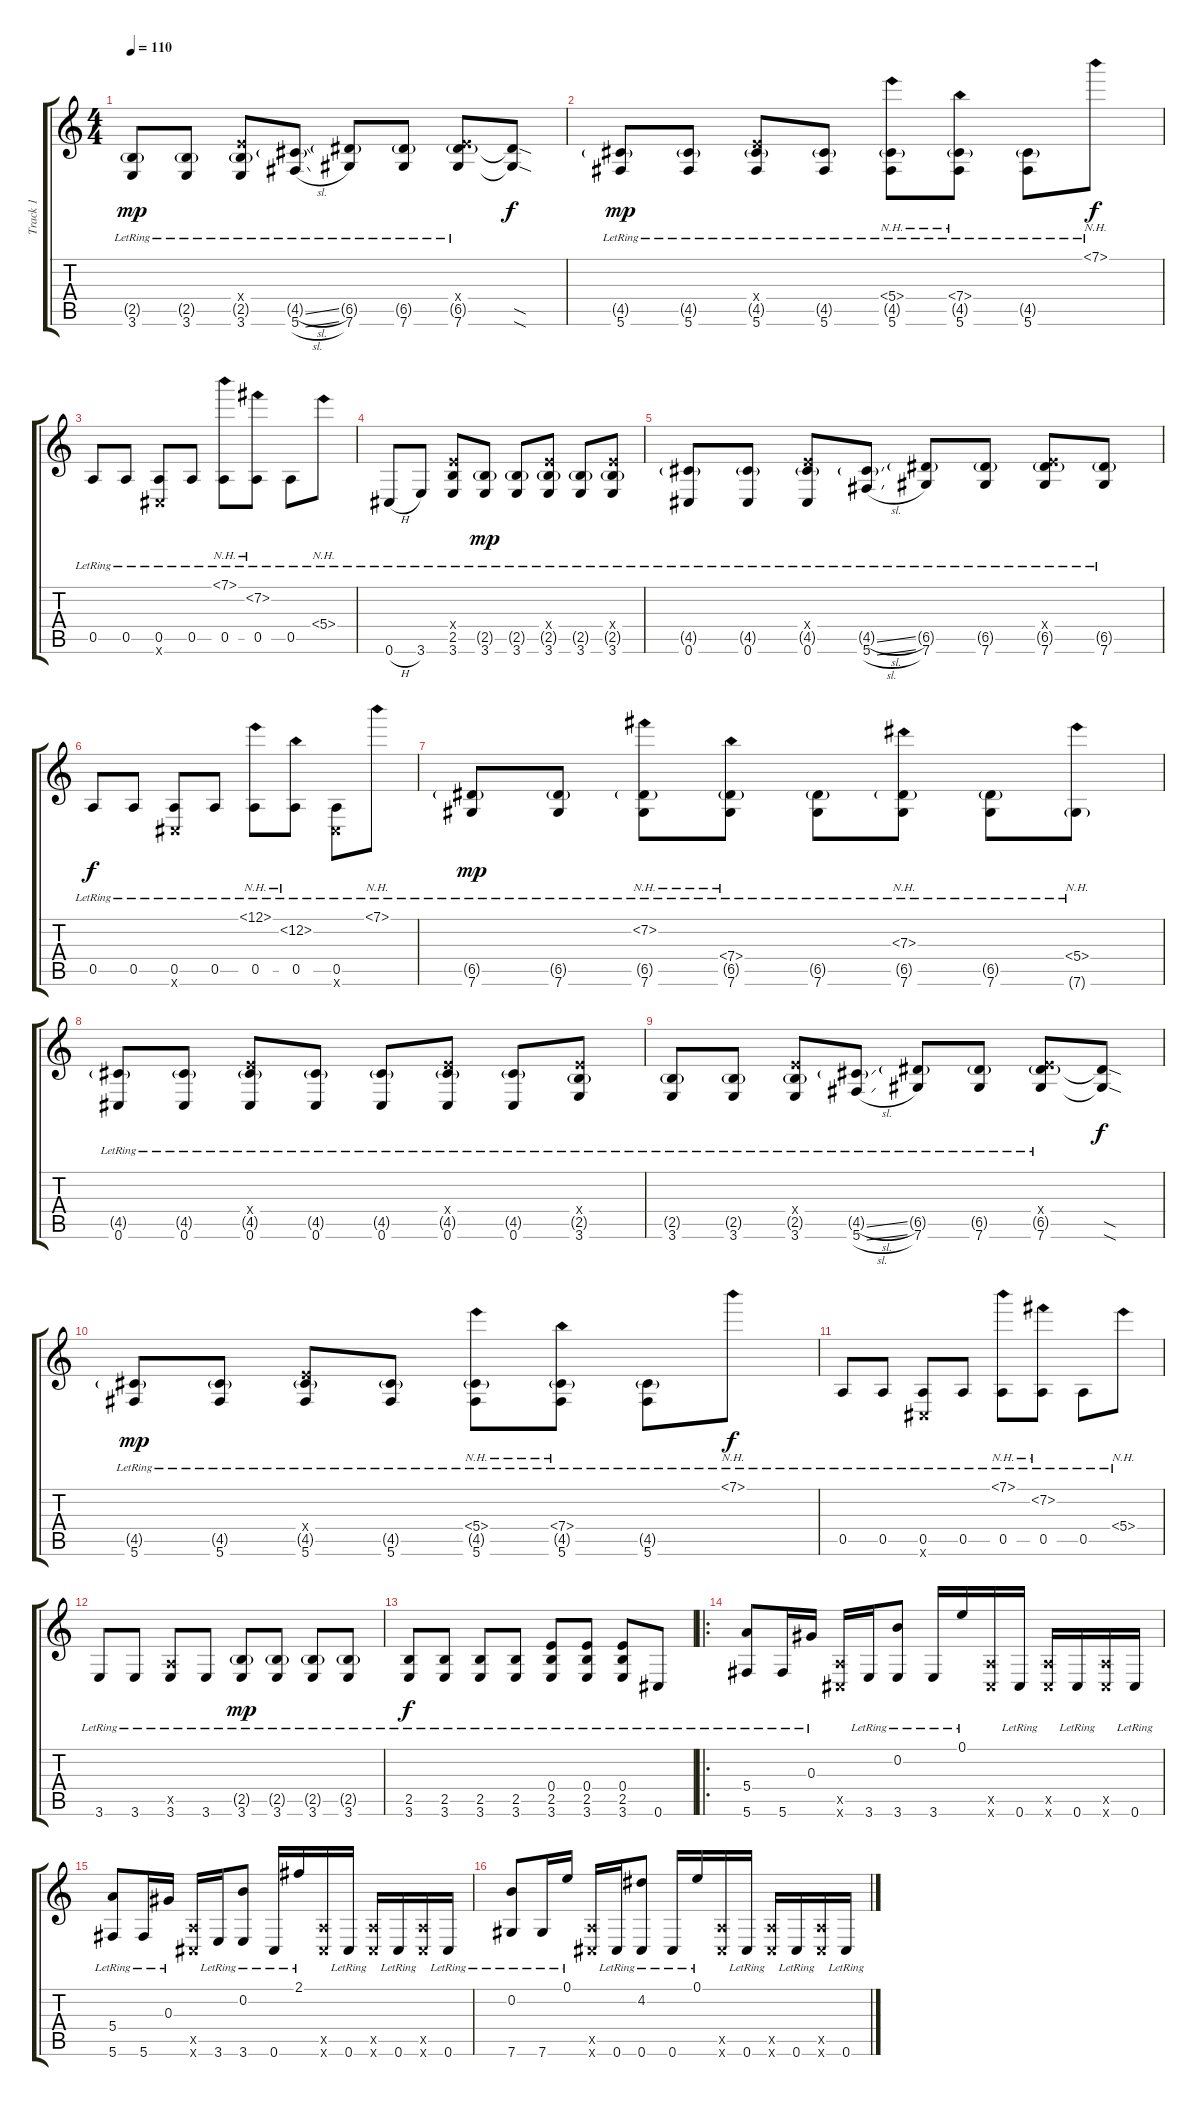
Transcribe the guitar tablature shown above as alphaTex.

\track ("Track 1" "Track 1") {instrument acousticguitarsteel}
\staff {score tabs}
\tuning (E4 B3 Ab3 E3 A2 Db2) {hide}
\ts (4 4)
\tempo 110
\clef g2
\ks c
(2.5{g lr} 3.6{lr}).8{dy mp} (2.5{g lr} 3.6{lr}).8 (0.4{x} 2.5{g lr} 3.6{lr}).8 (4.5{sl g lr} 5.6{sl lr}).8 (6.5{g lr} 7.6{lr}).8 (6.5{g lr} 7.6{lr}).8 (0.4{x} 6.5{g lr} 7.6{lr}).8 (6.5{sod t} 7.6{sod t}).8{dy f} |
(4.5{g lr} 5.6{lr}).8{dy mp} (4.5{g lr} 5.6{lr}).8 (0.4{x} 4.5{g lr} 5.6{lr}).8 (4.5{g lr} 5.6{lr}).8 (5.4{nh lr} 4.5{g lr} 5.6{lr}).8 (7.4{nh lr} 4.5{g lr} 5.6{lr}).8 (4.5{g lr} 5.6{lr}).8 7.1{nh lr}.8{dy f} |
0.5{lr}.8 0.5{lr}.8 (0.5{lr} 0.6{x}).8 0.5{lr}.8 (7.1{nh lr} 0.5{lr}).8 (7.2{nh lr} 0.5{lr}).8 0.5{lr}.8 5.4{nh lr}.8 |
0.6{h lr}.8 3.6{lr}.8 (0.4{x} 2.5{lr} 3.6{lr}).8 (2.5{g lr} 3.6{lr}).8{dy mp} (2.5{g lr} 3.6{lr}).8 (0.4{x} 2.5{g lr} 3.6{lr}).8 (2.5{g lr} 3.6{lr}).8 (0.4{x} 2.5{g lr} 3.6{lr}).8 |
(4.5{g lr} 0.6{lr}).8 (4.5{g lr} 0.6{lr}).8 (0.4{x} 4.5{g lr} 0.6{lr}).8 (4.5{sl g lr} 5.6{sl lr}).8 (6.5{g lr} 7.6{lr}).8 (6.5{g lr} 7.6{lr}).8 (0.4{x} 6.5{g lr} 7.6{lr}).8 (6.5{g lr} 7.6{lr}).8 |
0.5{lr}.8{dy f} 0.5{lr}.8 (0.5{lr} 0.6{x}).8 0.5{lr}.8 (12.1{nh lr} 0.5{lr}).8 (12.2{nh lr} 0.5{lr}).8 (0.5{lr} 0.6{x}).8 7.1{nh lr}.8 |
(6.5{g lr} 7.6{lr}).8{dy mp} (6.5{g lr} 7.6{lr}).8 (7.2{nh lr} 6.5{g lr} 7.6{lr}).8 (7.4{nh lr} 6.5{g lr} 7.6{lr}).8 (6.5{g lr} 7.6{lr}).8 (7.3{nh lr} 6.5{g lr} 7.6{lr}).8 (6.5{g lr} 7.6{lr}).8 (5.4{nh lr} 7.6{g lr}).8 |
(4.5{g lr} 0.6{lr}).8 (4.5{g lr} 0.6{lr}).8 (0.4{x} 4.5{g lr} 0.6{lr}).8 (4.5{g lr} 0.6{lr}).8 (4.5{g lr} 0.6{lr}).8 (0.4{x} 4.5{g lr} 0.6{lr}).8 (4.5{g lr} 0.6{lr}).8 (0.4{x} 2.5{g lr} 3.6{lr}).8 |
(2.5{g lr} 3.6{lr}).8 (2.5{g lr} 3.6{lr}).8 (0.4{x} 2.5{g lr} 3.6{lr}).8 (4.5{sl g lr} 5.6{sl lr}).8 (6.5{g lr} 7.6{lr}).8 (6.5{g lr} 7.6{lr}).8 (0.4{x} 6.5{g lr} 7.6{lr}).8 (6.5{sod t} 7.6{sod t}).8{dy f} |
(4.5{g lr} 5.6{lr}).8{dy mp} (4.5{g lr} 5.6{lr}).8 (0.4{x} 4.5{g lr} 5.6{lr}).8 (4.5{g lr} 5.6{lr}).8 (5.4{nh lr} 4.5{g lr} 5.6{lr}).8 (7.4{nh lr} 4.5{g lr} 5.6{lr}).8 (4.5{g lr} 5.6{lr}).8 7.1{nh lr}.8{dy f} |
0.5{lr}.8 0.5{lr}.8 (0.5{lr} 0.6{x}).8 0.5{lr}.8 (7.1{nh lr} 0.5{lr}).8 (7.2{nh lr} 0.5{lr}).8 0.5{lr}.8 5.4{nh lr}.8 |
3.6{lr}.8 3.6{lr}.8 (0.5{x} 3.6{lr}).8 3.6{lr}.8 (2.5{g lr} 3.6{lr}).8{dy mp} (2.5{g lr} 3.6{lr}).8 (2.5{g lr} 3.6{lr}).8 (2.5{g lr} 3.6{lr}).8 |
(2.5{lr} 3.6{lr}).8{dy f} (2.5{lr} 3.6{lr}).8 (2.5{lr} 3.6{lr}).8 (2.5{lr} 3.6{lr}).8 (0.4{lr} 2.5{lr} 3.6{lr}).8 (0.4{lr} 2.5{lr} 3.6{lr}).8 (0.4{lr} 2.5{lr} 3.6{lr}).8 0.6{lr}.8 |
\ro
(5.4{lr} 5.6{lr}).8 5.6{lr}.16 0.3{lr}.16 (0.5{x} 0.6{x}).16 3.6{lr}.16 (0.2{lr} 3.6{lr}).8 3.6{lr}.16 0.1{lr}.16 (0.5{x} 0.6{x}).16 0.6{lr}.16 (0.5{x} 0.6{x}).16 0.6{lr}.16 (0.5{x} 0.6{x}).16 0.6{lr}.16 |
(5.4{lr} 5.6{lr}).8 5.6{lr}.16 0.3{lr}.16 (0.5{x} 0.6{x}).16 3.6{lr}.16 (0.2{lr} 3.6{lr}).8 0.6{lr}.16 2.1{lr}.16 (0.5{x} 0.6{x}).16 0.6{lr}.16 (0.5{x} 0.6{x}).16 0.6{lr}.16 (0.5{x} 0.6{x}).16 0.6{lr}.16 |
(0.2{lr} 7.6{lr}).8 7.6{lr}.16 0.1{lr}.16 (0.5{x} 0.6{x}).16 0.6{lr}.16 (4.2{lr} 0.6{lr}).8 0.6{lr}.16 0.1{lr}.16 (0.5{x} 0.6{x}).16 0.6{lr}.16 (0.5{x} 0.6{x}).16 0.6{lr}.16 (0.5{x} 0.6{x}).16 0.6{lr}.16
